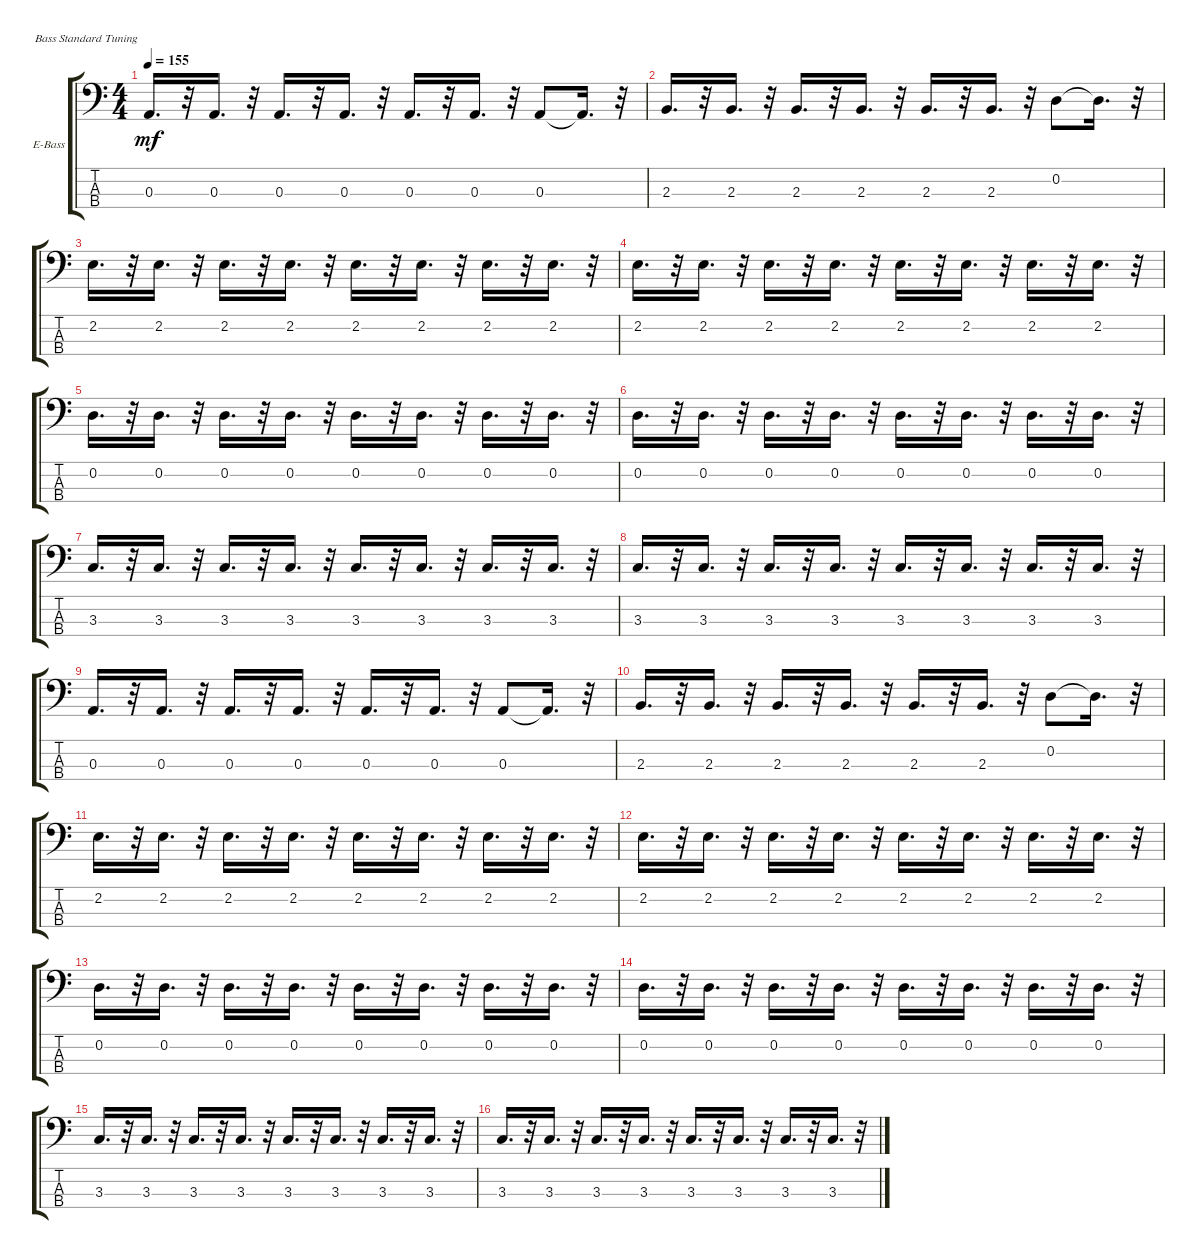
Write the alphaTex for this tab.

\bracketExtendMode groupsimilarinstruments
\firstSystemTrackNameOrientation horizontal
\otherSystemsTrackNameOrientation horizontal
\track ("" "E-Bass") {instrument electricbassfinger}
\staff {score tabs}
\tuning (G2 D2 A1 E1)
\ts (4 4)
\tempo 155
\clef f4
\ks c
0.3.16{d dy mf} r.32 0.3.16{d} r.32 0.3.16{d} r.32 0.3.16{d} r.32 0.3.16{d} r.32 0.3.16{d} r.32 0.3.8 0.3{t}.16{d} r.32 |
2.3.16{d} r.32 2.3.16{d} r.32 2.3.16{d} r.32 2.3.16{d} r.32 2.3.16{d} r.32 2.3.16{d} r.32 0.2.8 0.2{t}.16{d} r.32 |
2.2.16{d} r.32 2.2.16{d} r.32 2.2.16{d} r.32 2.2.16{d} r.32 2.2.16{d} r.32 2.2.16{d} r.32 2.2.16{d} r.32 2.2.16{d} r.32 |
2.2.16{d} r.32 2.2.16{d} r.32 2.2.16{d} r.32 2.2.16{d} r.32 2.2.16{d} r.32 2.2.16{d} r.32 2.2.16{d} r.32 2.2.16{d} r.32 |
0.2.16{d} r.32 0.2.16{d} r.32 0.2.16{d} r.32 0.2.16{d} r.32 0.2.16{d} r.32 0.2.16{d} r.32 0.2.16{d} r.32 0.2.16{d} r.32 |
0.2.16{d} r.32 0.2.16{d} r.32 0.2.16{d} r.32 0.2.16{d} r.32 0.2.16{d} r.32 0.2.16{d} r.32 0.2.16{d} r.32 0.2.16{d} r.32 |
3.3.16{d} r.32 3.3.16{d} r.32 3.3.16{d} r.32 3.3.16{d} r.32 3.3.16{d} r.32 3.3.16{d} r.32 3.3.16{d} r.32 3.3.16{d} r.32 |
3.3.16{d} r.32 3.3.16{d} r.32 3.3.16{d} r.32 3.3.16{d} r.32 3.3.16{d} r.32 3.3.16{d} r.32 3.3.16{d} r.32 3.3.16{d} r.32 |
0.3.16{d} r.32 0.3.16{d} r.32 0.3.16{d} r.32 0.3.16{d} r.32 0.3.16{d} r.32 0.3.16{d} r.32 0.3.8 0.3{t}.16{d} r.32 |
2.3.16{d} r.32 2.3.16{d} r.32 2.3.16{d} r.32 2.3.16{d} r.32 2.3.16{d} r.32 2.3.16{d} r.32 0.2.8 0.2{t}.16{d} r.32 |
2.2.16{d} r.32 2.2.16{d} r.32 2.2.16{d} r.32 2.2.16{d} r.32 2.2.16{d} r.32 2.2.16{d} r.32 2.2.16{d} r.32 2.2.16{d} r.32 |
2.2.16{d} r.32 2.2.16{d} r.32 2.2.16{d} r.32 2.2.16{d} r.32 2.2.16{d} r.32 2.2.16{d} r.32 2.2.16{d} r.32 2.2.16{d} r.32 |
0.2.16{d} r.32 0.2.16{d} r.32 0.2.16{d} r.32 0.2.16{d} r.32 0.2.16{d} r.32 0.2.16{d} r.32 0.2.16{d} r.32 0.2.16{d} r.32 |
0.2.16{d} r.32 0.2.16{d} r.32 0.2.16{d} r.32 0.2.16{d} r.32 0.2.16{d} r.32 0.2.16{d} r.32 0.2.16{d} r.32 0.2.16{d} r.32 |
3.3.16{d} r.32 3.3.16{d} r.32 3.3.16{d} r.32 3.3.16{d} r.32 3.3.16{d} r.32 3.3.16{d} r.32 3.3.16{d} r.32 3.3.16{d} r.32 |
3.3.16{d} r.32 3.3.16{d} r.32 3.3.16{d} r.32 3.3.16{d} r.32 3.3.16{d} r.32 3.3.16{d} r.32 3.3.16{d} r.32 3.3.16{d} r.32
